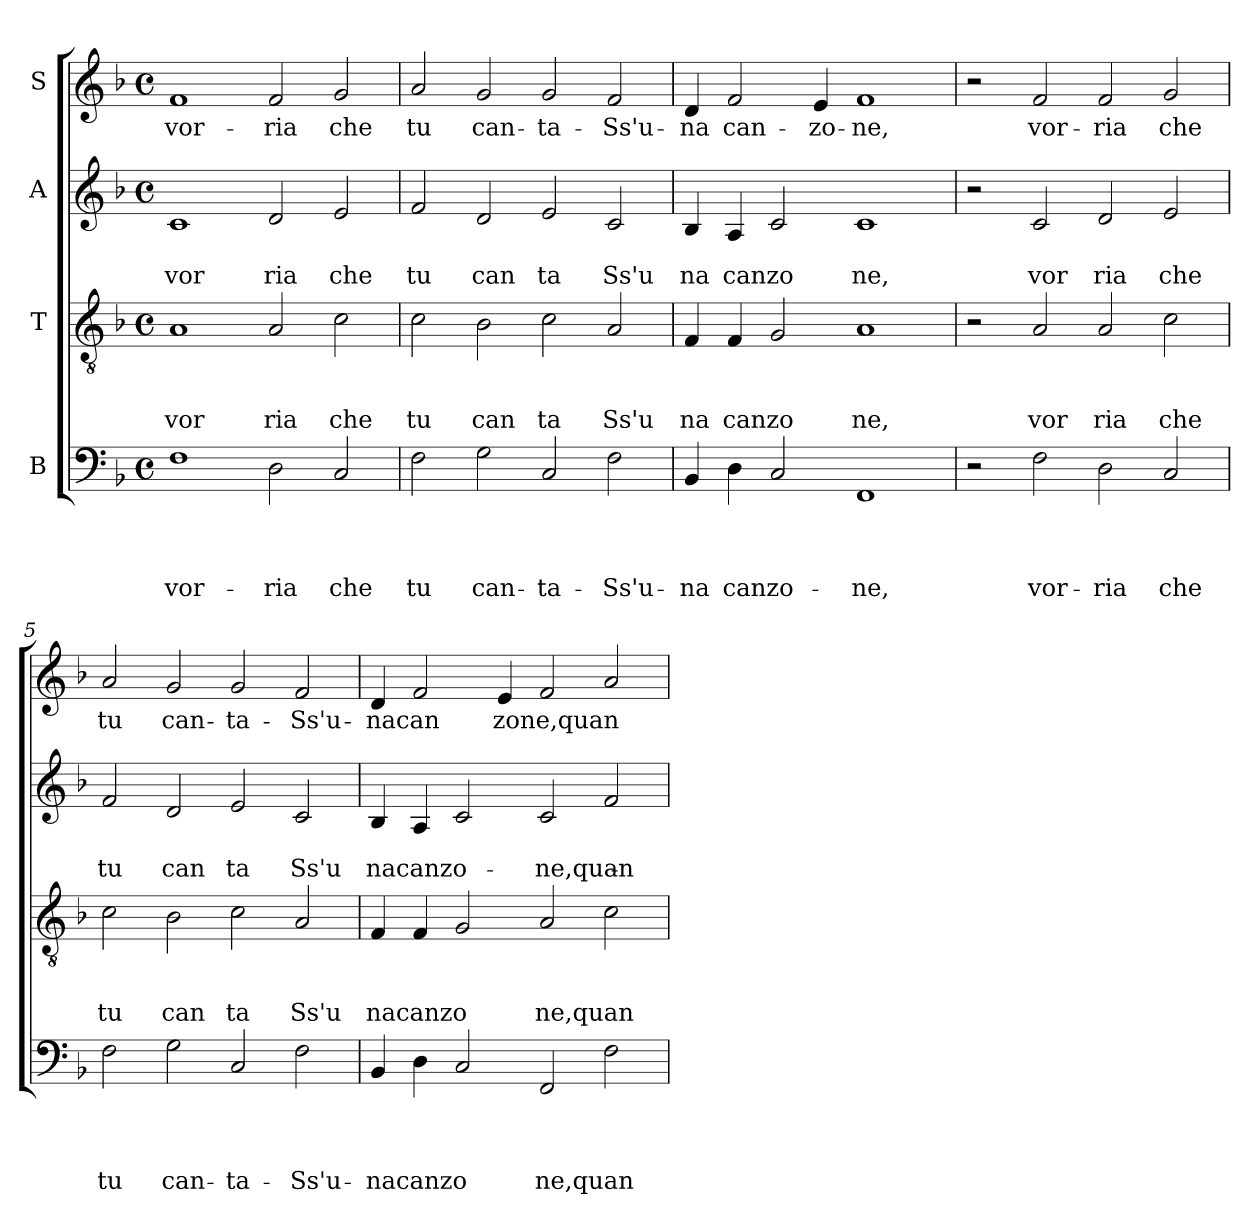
**kern	**text	**text	**text	**text	**kern	**text	**text	**text	**kern	**text	**text	**kern	**text
*part4	*part4	*part4	*part4	*part4	*part3	*part3	*part3	*part3	*part2	*part2	*part2	*part1	*part1
*staff4	*staff4	*staff4	*staff4	*staff4	*staff3	*staff3	*staff3	*staff3	*staff2	*staff2	*staff2	*staff1	*staff1
*I"B	*	*	*	*	*I"T	*	*	*	*I"A	*	*	*I"S	*
*clefF4	*	*	*	*	*clefGv2	*	*	*	*clefG2	*	*	*clefG2	*
*k[b-]	*	*	*	*	*k[b-]	*	*	*	*k[b-]	*	*	*k[b-]	*
*F:	*	*	*	*	*F:	*	*	*	*F:	*	*	*F:	*
*M4/4	*	*	*	*	*M4/4	*	*	*	*M4/4	*	*	*M4/4	*
*met(c)	*	*	*	*	*met(c)	*	*	*	*met(c)	*	*	*met(c)	*
=1	=1	=1	=1	=1	=1	=1	=1	=1	=1	=1	=1	=1	=1
!	!	!	!	!LO:LY:b	!	!	!	!LO:LY:b	!	!	!LO:LY:b	!	!LO:LY:b
1F	.	.	.	vor-	1A	.	.	vor	1c	.	vor	1f	vor-
!	!	!	!	!LO:LY:b	!	!	!	!LO:LY:b	!	!	!LO:LY:b	!	!LO:LY:b
2D\	.	.	.	-ria	2A/	.	.	ria	2d/	.	ria	2f/	-ria
!	!	!	!	!LO:LY:b	!	!	!	!LO:LY:b	!	!	!LO:LY:b	!	!LO:LY:b
2C/	.	.	.	che	2c\	.	.	che	2e/	.	che	2g/	che
=2	=2	=2	=2	=2	=2	=2	=2	=2	=2	=2	=2	=2	=2
!	!	!	!	!LO:LY:b	!	!	!	!LO:LY:b	!	!	!LO:LY:b	!	!LO:LY:b
2F\	.	.	.	tu	2c\	.	.	tu	2f/	.	tu	2a/	tu
!	!	!	!	!LO:LY:b	!	!	!	!LO:LY:b	!	!	!LO:LY:b	!	!LO:LY:b
2G\	.	.	.	can-	2B-\	.	.	can	2d/	.	can	2g/	can-
!	!	!	!	!LO:LY:b	!	!	!	!LO:LY:b	!	!	!LO:LY:b	!	!LO:LY:b
2C/	.	.	.	-ta-	2c\	.	.	ta	2e/	.	ta	2g/	-ta-
!	!	!	!	!LO:LY:b	!	!	!	!LO:LY:b	!	!	!LO:LY:b	!	!LO:LY:b
2F\	.	.	.	-Ss'u-	2A/	.	.	Ss'u	2c/	.	Ss'u	2f/	-Ss'u-
=3	=3	=3	=3	=3	=3	=3	=3	=3	=3	=3	=3	=3	=3
!	!	!	!	!LO:LY:b	!	!	!	!LO:LY:b	!	!	!LO:LY:b	!	!LO:LY:b
4BB-/	.	.	.	-na	4F/	.	.	na	4B-/	.	na	4d/	-na
!	!	!	!	!LO:LY:b	!	!	!	!LO:LY:b	!	!	!LO:LY:b	!	!LO:LY:b
4D\	.	.	.	canzo-	4F/	.	.	canzo	4A/	.	canzo	2f/	can-
2C/	.	.	.	.	2G/	.	.	.	2c/	.	.	.	.
!	!	!	!	!	!	!	!	!	!	!	!	!	!LO:LY:b
.	.	.	.	.	.	.	.	.	.	.	.	4e/	-zo-
!	!	!	!	!LO:LY:b	!	!	!	!LO:LY:b	!	!	!LO:LY:b	!	!LO:LY:b
1FF	.	.	.	-ne,	1A	.	.	ne,	1c	.	ne,	1f	-ne,
=4	=4	=4	=4	=4	=4	=4	=4	=4	=4	=4	=4	=4	=4
2r	.	.	.	.	2r	.	.	.	2r	.	.	2r	.
!	!	!	!	!LO:LY:b	!	!	!	!LO:LY:b	!	!	!LO:LY:b	!	!LO:LY:b
2F\	.	.	.	vor-	2A/	.	.	vor	2c/	.	vor	2f/	vor-
!	!	!	!	!LO:LY:b	!	!	!	!LO:LY:b	!	!	!LO:LY:b	!	!LO:LY:b
2D\	.	.	.	-ria	2A/	.	.	ria	2d/	.	ria	2f/	-ria
!	!	!	!	!LO:LY:b	!	!	!	!LO:LY:b	!	!	!LO:LY:b	!	!LO:LY:b
2C/	.	.	.	che	2c\	.	.	che	2e/	.	che	2g/	che
=5	=5	=5	=5	=5	=5	=5	=5	=5	=5	=5	=5	=5	=5
!	!	!	!	!LO:LY:b	!	!	!	!LO:LY:b	!	!	!LO:LY:b	!	!LO:LY:b
2F\	.	.	.	tu	2c\	.	.	tu	2f/	.	tu	2a/	tu
!	!	!	!	!LO:LY:b	!	!	!	!LO:LY:b	!	!	!LO:LY:b	!	!LO:LY:b
2G\	.	.	.	can-	2B-\	.	.	can	2d/	.	can	2g/	can-
!	!	!	!	!LO:LY:b	!	!	!	!LO:LY:b	!	!	!LO:LY:b	!	!LO:LY:b
2C/	.	.	.	-ta-	2c\	.	.	ta	2e/	.	ta	2g/	-ta-
!	!	!	!	!LO:LY:b	!	!	!	!LO:LY:b	!	!	!LO:LY:b	!	!LO:LY:b
2F\	.	.	.	-Ss'u-	2A/	.	.	Ss'u	2c/	.	Ss'u	2f/	-Ss'u-
!!LO:LB:g=z
=6	=6	=6	=6	=6	=6	=6	=6	=6	=6	=6	=6	=6	=6
!	!	!	!	!LO:LY:b	!	!	!	!LO:LY:b	!	!	!LO:LY:b	!	!LO:LY:b
4BB-/	.	.	.	-nacanzo	4F/	.	.	nacanzo	4B-/	.	nacanzo-	4d/	-nacan
4D\	.	.	.	.	4F/	.	.	.	4A/	.	.	2f/	.
2C/	.	.	.	.	2G/	.	.	.	2c/	.	.	.	.
!	!	!	!	!	!	!	!	!	!	!	!	!	!LO:LY:b
.	.	.	.	.	.	.	.	.	.	.	.	4e/	zone,quan
!	!	!	!	!LO:LY:b	!	!	!	!LO:LY:b	!	!	!LO:LY:b	!	!
2FF/	.	.	.	ne,quan	2A/	.	.	ne,quan	2c/	.	-ne,quan-	2f/	.
2F\	.	.	.	.	2c\	.	.	.	2f/	.	.	2a/	.
=	=	=	=	=	=	=	=	=	=	=	=	=	=
*-	*-	*-	*-	*-	*-	*-	*-	*-	*-	*-	*-	*-	*-
